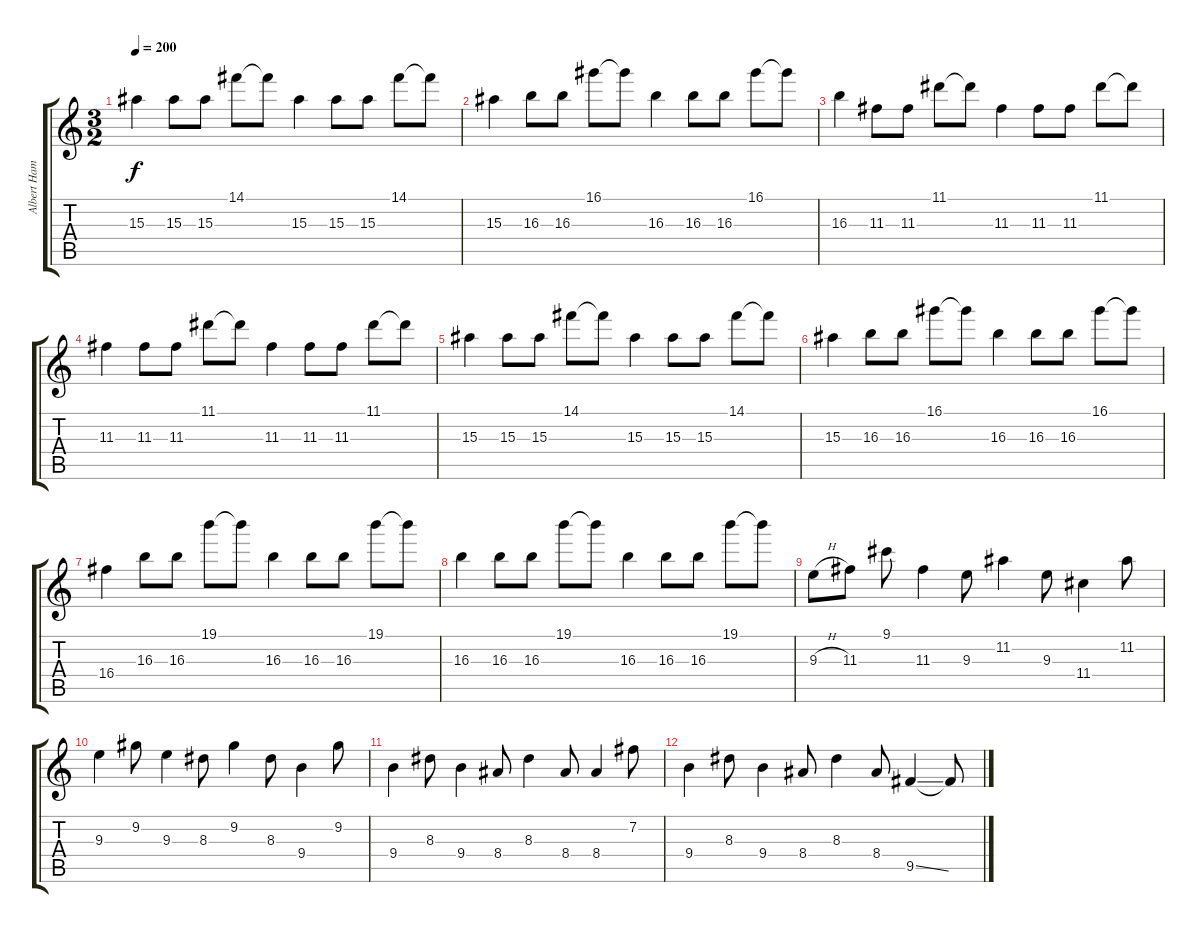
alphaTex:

\track ("Albert Hammond Jr." "Albert Ham") {instrument electricguitarjazz}
\staff {score tabs}
\tuning (E4 B3 G3 D3 A2 E2) {hide}
\ts (3 2)
\tempo 200
\clef g2
\ks c
15.3.4{dy f} 15.3.8 15.3.8 14.1.8 14.1{t}.8 15.3.4 15.3.8 15.3.8 14.1.8 14.1{t}.8 |
15.3.4 16.3.8 16.3.8 16.1.8 16.1{t}.8 16.3.4 16.3.8 16.3.8 16.1.8 16.1{t}.8 |
16.3.4 11.3.8 11.3.8 11.1.8 11.1{t}.8 11.3.4 11.3.8 11.3.8 11.1.8 11.1{t}.8 |
11.3.4 11.3.8 11.3.8 11.1.8 11.1{t}.8 11.3.4 11.3.8 11.3.8 11.1.8 11.1{t}.8 |
15.3.4 15.3.8 15.3.8 14.1.8 14.1{t}.8 15.3.4 15.3.8 15.3.8 14.1.8 14.1{t}.8 |
15.3.4 16.3.8 16.3.8 16.1.8 16.1{t}.8 16.3.4 16.3.8 16.3.8 16.1.8 16.1{t}.8 |
16.4.4 16.3.8 16.3.8 19.1.8 19.1{t}.8 16.3.4 16.3.8 16.3.8 19.1.8 19.1{t}.8 |
16.3.4 16.3.8 16.3.8 19.1.8 19.1{t}.8 16.3.4 16.3.8 16.3.8 19.1.8 19.1{t}.8 |
9.3{h}.8 11.3.8 9.1.8 11.3.4 9.3.8 11.2.4 9.3.8 11.4.4 11.2.8 |
9.3.4 9.2.8 9.3.4 8.3.8 9.2.4 8.3.8 9.4.4 9.2.8 |
9.4.4 8.3.8 9.4.4 8.4.8 8.3.4 8.4.8 8.4.4 7.2.8 |
9.4.4 8.3.8 9.4.4 8.4.8 8.3.4 8.4.8 9.5{ss}.4 9.5{t}.8
